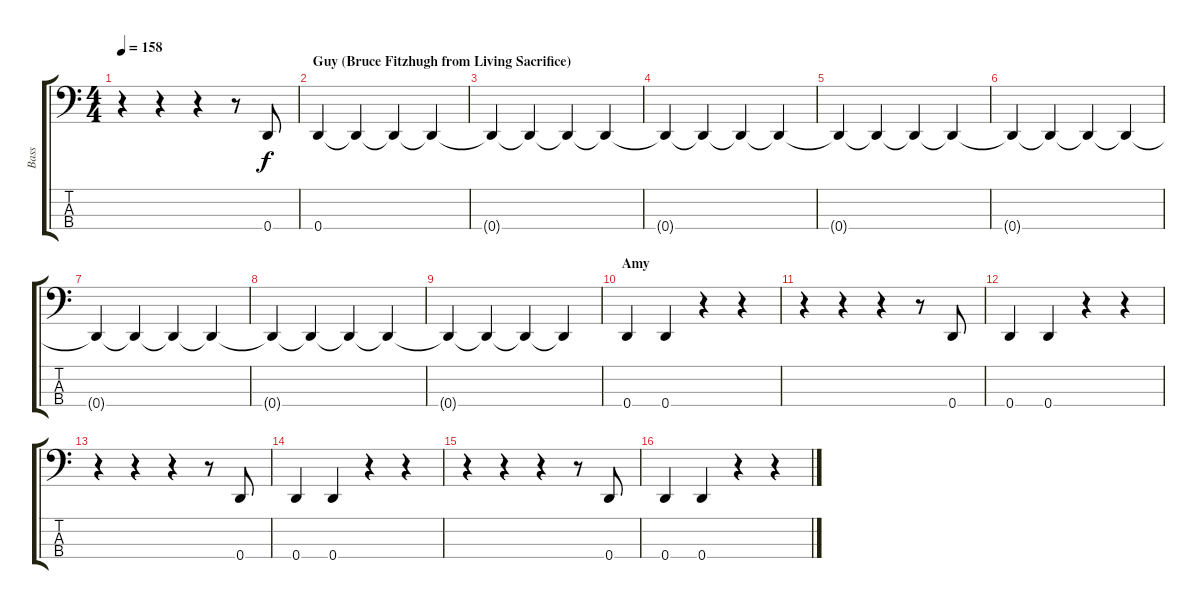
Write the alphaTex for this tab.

\track ("Bass" "Bass") {instrument electricbasspick}
\staff {score tabs}
\tuning (G2 D2 A1 D1) {hide}
\ts (4 4)
\tempo 158
\clef f4
\ks c
r.4{dy f} r.4 r.4 r.8 0.4.8 |
\section ("" "Guy (Bruce Fitzhugh from Living Sacrifice)")
0.4.4 0.4{t}.4 0.4{t}.4 0.4{t}.4 |
0.4{t}.4 0.4{t}.4 0.4{t}.4 0.4{t}.4 |
0.4{t}.4 0.4{t}.4 0.4{t}.4 0.4{t}.4 |
0.4{t}.4 0.4{t}.4 0.4{t}.4 0.4{t}.4 |
0.4{t}.4 0.4{t}.4 0.4{t}.4 0.4{t}.4 |
0.4{t}.4 0.4{t}.4 0.4{t}.4 0.4{t}.4 |
0.4{t}.4 0.4{t}.4 0.4{t}.4 0.4{t}.4 |
0.4{t}.4 0.4{t}.4 0.4{t}.4 0.4{t}.4 |
\section ("" "Amy")
0.4.4 0.4.4 r.4 r.4 |
r.4 r.4 r.4 r.8 0.4.8 |
0.4.4 0.4.4 r.4 r.4 |
r.4 r.4 r.4 r.8 0.4.8 |
0.4.4 0.4.4 r.4 r.4 |
r.4 r.4 r.4 r.8 0.4.8 |
0.4.4 0.4.4 r.4 r.4
